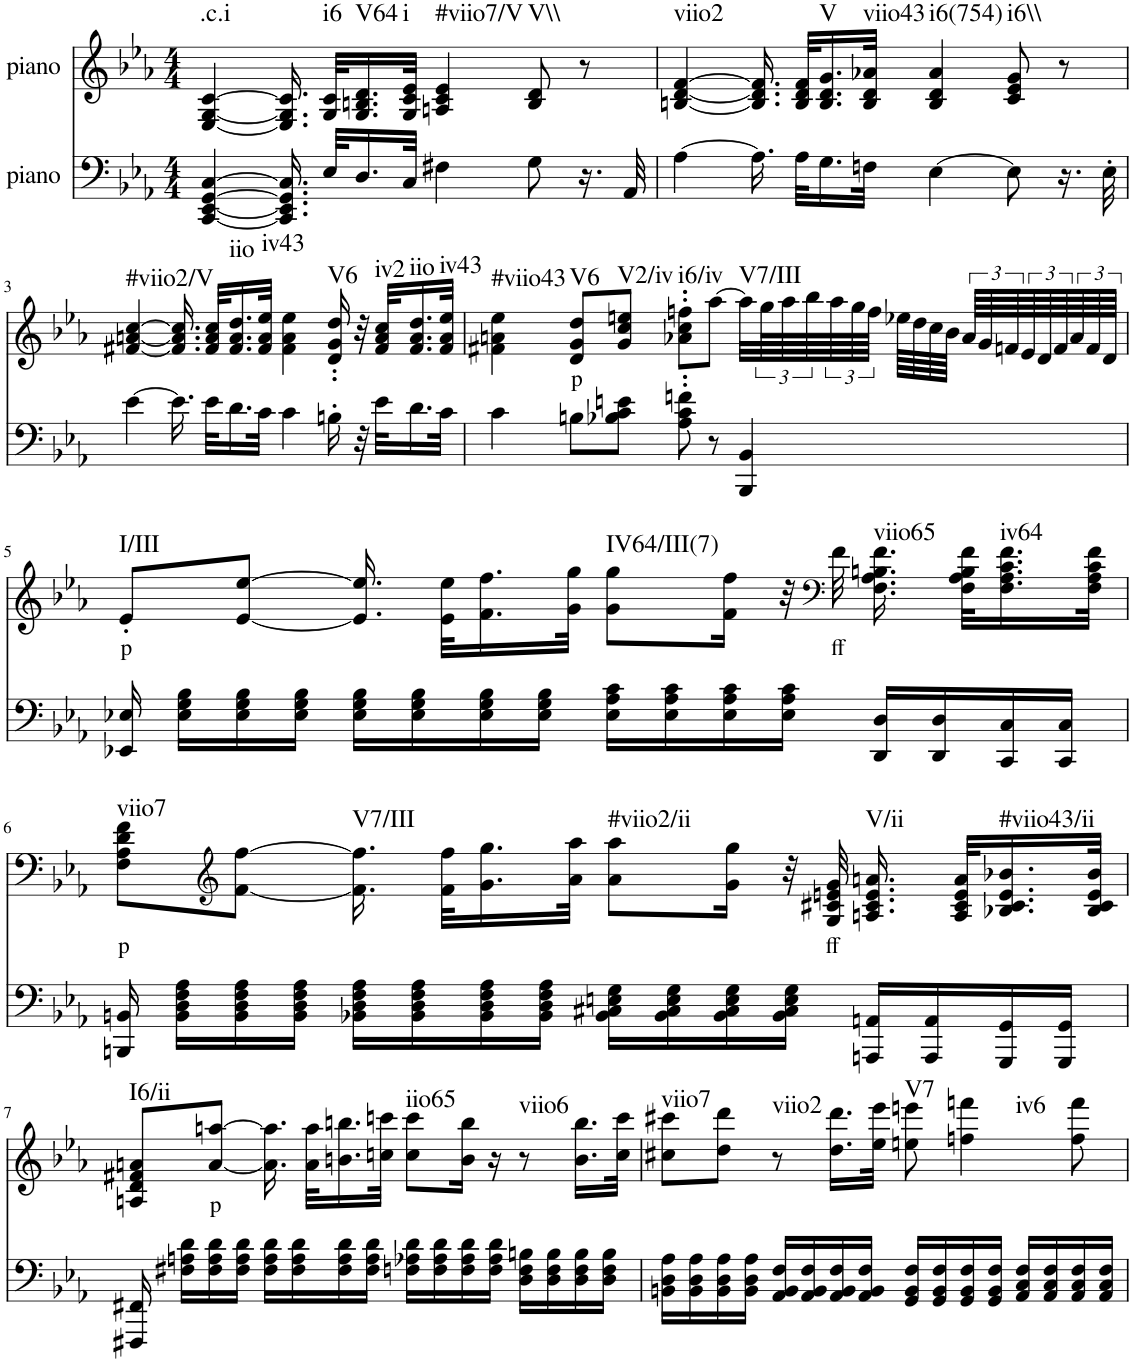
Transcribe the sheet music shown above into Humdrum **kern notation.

**kern	**kern	**text	**harte
*part2	*part1	*part1	*part1
*staff2	*staff1	*staff1	*
*I"piano	*I"piano	*	*
*I'Pno	*I'Pno	*	*
*clefF4	*clefG2	*	*
*k[b-e-a-]	*k[b-e-a-]	*	*
*c:	*c:	*	*
*M4/4	*M4/4	*	*
=1	=1	=1	=1
!	!	!	!LO:H:kt=.c.i
[4CC/ [4EE-/ [4GG/ [4C/	[4E-/ [4G/ [4c/	.	N
16.CC/] 16.EE-/] 16.GG/] 16.C/]	16.E-/] 16.G/] 16.c/]	.	.
!	!	!	!LO:H:kt=i6
32E-/KLL	32G/ 32c/KLL	.	N
!	!	!	!LO:H:kt=V64
16.D/	16.G/ 16.Bn/ 16.d/	.	N
!	!	!	!LO:H:kt=i
32C/JJk	32G/ 32c/ 32e-/JJk	.	N
!	!	!	!LO:H:kt=#viio7/V
4F#X\	4An/ 4c/ 4e-/	.	N
!	!	!	!LO:H:kt=V\\
8G\	8B/ 8d/	.	N
16.r	8r	.	.
32AA-/	.	.	.
=2	=2	=2	=2
!	!	!	!LO:H:kt=viio2
[4A-\	[4Bn/ [4d/ [4f/	.	N
16.A-\]	16.B/] 16.d/] 16.f/]	.	.
32A-\KLL	32B/ 32d/ 32f/KLL	.	.
!	!	!	!LO:H:kt=V
16.G\	16.B/ 16.d/ 16.g/	.	N
!	!	!	!LO:H:kt=viio43
32Fn\JJk	32B/ 32d/ 32a-X/JJk	.	N
!	!	!	!LO:H:kt=i6(754)
[4E-\	4B/ 4d/ 4a-/	.	N
!	!	!	!LO:H:kt=i6\\
8E-\]	8c/ 8e-/ 8g/	.	N
16.r	8r	.	.
32E-'\	.	.	.
!!LO:LB:g=z
=3	=3	=3	=3
!	!	!	!LO:H:kt=#viio2/V
[4e-\	[4f#X/ [4an/ [4cc/	.	N
16.e-\]	16.f#/] 16.a/] 16.cc/]	.	.
32e-\KLL	32f#/ 32a/ 32cc/KLL	.	.
!	!	!	!LO:H:kt=iio
16.d\	16.f#/ 16.a/ 16.dd/	.	N
!	!	!	!LO:H:kt=iv43
32c\JJk	32f#/ 32a/ 32ee-/JJk	.	N
4c\	4f#\ 4a\ 4ee-\	.	.
!	!	!	!LO:H:kt=V6
16Bn'\	16d/' 16g/' 16dd/'	.	N
32r	32r	.	.
!	!	!	!LO:H:kt=iv2
32e-\KLL	32f#/ 32a/ 32cc/KLL	.	N
!	!	!	!LO:H:kt=iio
16.d\	16.f#/ 16.a/ 16.dd/	.	N
!	!	!	!LO:H:kt=iv43
32c\JJk	32f#/ 32a/ 32ee-/JJk	.	N
=4	=4	=4	=4
!	!	!	!LO:H:kt=#viio43
4c\	4f#X\ 4an\ 4ee-\	.	N
!	!	!LO:LY:b	!LO:H:kt=V6
8Bn\L	8d/ 8g/ 8dd/L	p	N
!	!	!	!LO:H:kt=V2/iv
8B-X\ 8c\ 8en\J	8g/ 8cc/ 8een/J	.	N
!	!	!	!LO:H:kt=i6/iv
8A-\' 8c\' 8fn\'	8a-X\' 8cc\' 8ffn\'L	.	N
8r	[8aa-\J	.	.
!	!	!	!LO:H:kt=V7/III
4BBB-/ 4BB-/	32aa-\LLL]	.	N
.	96gg\L	.	.
.	96aa-\	.	.
.	96bb-\	.	.
.	96aa-\	.	.
.	96gg\	.	.
.	96ff\JJJJ	.	.
.	64ee-X\LLLL	.	.
.	64dd\	.	.
.	64cc\	.	.
.	64b-\JJJJ	.	.
.	96a-/LLLL	.	.
.	96g/	.	.
.	96fn/	.	.
.	96e-/	.	.
.	96d/	.	.
.	96f/	.	.
.	96a-/	.	.
.	96f/	.	.
.	96d/JJJJ	.	.
!!LO:LB:g=z
=5	=5	=5	=5
!	!	!LO:LY:b	!LO:H:kt=I/III
16EE-X/ 16E-X/	8e-'/L	p	N
16E-\ 16G\ 16B-\LL	.	.	.
16E-\ 16G\ 16B-\	[8e-/ [8ee-/J	.	.
16E-\ 16G\ 16B-\JJ	.	.	.
16E-\ 16G\ 16B-\LL	16.e-/] 16.ee-/]	.	.
16E-\ 16G\ 16B-\	.	.	.
.	32e-\ 32ee-\KLL	.	.
16E-\ 16G\ 16B-\	16.f\ 16.ff\	.	.
16E-\ 16G\ 16B-\JJ	.	.	.
.	32g\ 32gg\JJk	.	.
!	!	!	!LO:H:kt=IV64/III(7)
16E-\ 16A-\ 16c\LL	8g\ 8gg\L	.	N
16E-\ 16A-\ 16c\	.	.	.
16E-\ 16A-\ 16c\	16f\ 16ff\Jk	.	.
16E-\ 16A-\ 16c\JJ	32r	.	.
*	*clefF4	*	*
!	!	!LO:LY:b	!
.	32f\	ff	.
!	!	!	!LO:H:kt=viio65
16DD/ 16D/LL	16.F\ 16.A-\ 16.Bn\ 16.f\	.	N
16DD/ 16D/	.	.	.
.	32F\ 32A-\ 32B\ 32f\KLL	.	.
!	!	!	!LO:H:kt=iv64
16CC/ 16C/	16.F\ 16.A-\ 16.c\ 16.f\	.	N
16CC/ 16C/JJ	.	.	.
.	32F\ 32A-\ 32c\ 32f\JJk	.	.
!!LO:LB:g=z
=6	=6	=6	=6
!	!	!LO:LY:b	!LO:H:kt=viio7
16BBBn/ 16BBn/	8F\ 8A-\ 8d\ 8f\L	p	N
16BB\ 16D\ 16F\ 16A-\LL	.	.	.
*	*clefG2	*	*
16BB\ 16D\ 16F\ 16A-\	[8f\ [8ff\J	.	.
16BB\ 16D\ 16F\ 16A-\JJ	.	.	.
!	!	!	!LO:H:kt=V7/III
16BB-X\ 16D\ 16F\ 16A-\LL	16.f\] 16.ff\]	.	N
16BB-\ 16D\ 16F\ 16A-\	.	.	.
.	32f\ 32ff\KLL	.	.
16BB-\ 16D\ 16F\ 16A-\	16.g\ 16.gg\	.	.
16BB-\ 16D\ 16F\ 16A-\JJ	.	.	.
.	32a-\ 32aa-\JJk	.	.
!	!	!	!LO:H:kt=#viio2/ii
16BB-\ 16C#X\ 16En\ 16G\LL	8a-\ 8aa-\L	.	N
16BB-\ 16C#\ 16E\ 16G\	.	.	.
16BB-\ 16C#\ 16E\ 16G\	16g\ 16gg\Jk	.	.
16BB-\ 16C#\ 16E\ 16G\JJ	32r	.	.
!	!	!LO:LY:b	!
.	32G/ 32c#X/ 32en/ 32g/	ff	.
!	!	!	!LO:H:kt=V/ii
16AAAn/ 16AAn/LL	16.An/ 16.c#/ 16.e/ 16.an/	.	N
16AAA/ 16AA/	.	.	.
.	32A/ 32c#/ 32e/ 32a/KLL	.	.
!	!	!	!LO:H:kt=#viio43/ii
16GGG/ 16GG/	16.B-X/ 16.c#/ 16.e/ 16.b-X/	.	N
16GGG/ 16GG/JJ	.	.	.
.	32B-/ 32c#/ 32e/ 32b-/JJk	.	.
!!LO:LB:g=z
=7	=7	=7	=7
!	!	!	!LO:H:kt=I6/ii
16FFF#X/ 16FF#X/	8An/ 8d/ 8f#X/ 8an/L	.	N
16F#X\ 16An\ 16d\LL	.	.	.
!	!	!LO:LY:b	!
16F#\ 16A\ 16d\	[8a/ [8aan/J	p	.
16F#\ 16A\ 16d\JJ	.	.	.
16F#\ 16A\ 16d\LL	16.a\] 16.aa\]	.	.
16F#\ 16A\ 16d\	.	.	.
.	32a\ 32aa\KLL	.	.
16F#\ 16A\ 16d\	16.bn\ 16.bbn\	.	.
16F#\ 16A\ 16d\JJ	.	.	.
.	32ccn\ 32cccn\JJk	.	.
!	!	!	!LO:H:kt=iio65
16Fn\ 16A-X\ 16d\LL	8cc\ 8ccc\L	.	N
16F\ 16A-\ 16d\	.	.	.
16F\ 16A-\ 16d\	16b\ 16bb\Jk	.	.
16F\ 16A-\ 16d\JJ	16r	.	.
!	!	!	!LO:H:kt=viio6
16D\ 16F\ 16Bn\LL	8r	.	N
16D\ 16F\ 16B\	.	.	.
16D\ 16F\ 16B\	16.b\ 16.bb\LL	.	.
16D\ 16F\ 16B\JJ	.	.	.
.	32cc\ 32ccc\JJk	.	.
=8	=8	=8	=8
!	!	!	!LO:H:kt=viio7
16BBn\ 16D\ 16A-\LL	8cc#X\ 8ccc#X\L	.	N
16BB\ 16D\ 16A-\	.	.	.
16BB\ 16D\ 16A-\	8dd\ 8ddd\J	.	.
16BB\ 16D\ 16A-\JJ	.	.	.
!	!	!	!LO:H:kt=viio2
16AA-/ 16BB/ 16F/LL	8r	.	N
16AA-/ 16BB/ 16F/	.	.	.
16AA-/ 16BB/ 16F/	16.dd\ 16.ddd\LL	.	.
16AA-/ 16BB/ 16F/JJ	.	.	.
.	32ee-\ 32eee-\JJk	.	.
!	!	!	!LO:H:kt=V7
16GG/ 16BB/ 16F/LL	8een\ 8eeen\	.	N
16GG/ 16BB/ 16F/	.	.	.
!	!	!	!LO:H:kt=iv6
16GG/ 16BB/ 16F/	4ffn\ 4fffn\	.	N
16GG/ 16BB/ 16F/JJ	.	.	.
16AA-/ 16C/ 16F/LL	.	.	.
16AA-/ 16C/ 16F/	.	.	.
16AA-/ 16C/ 16F/	8ff\ 8fff\	.	.
16AA-/ 16C/ 16F/JJ	.	.	.
=	=	=	=
*-	*-	*-	*-
